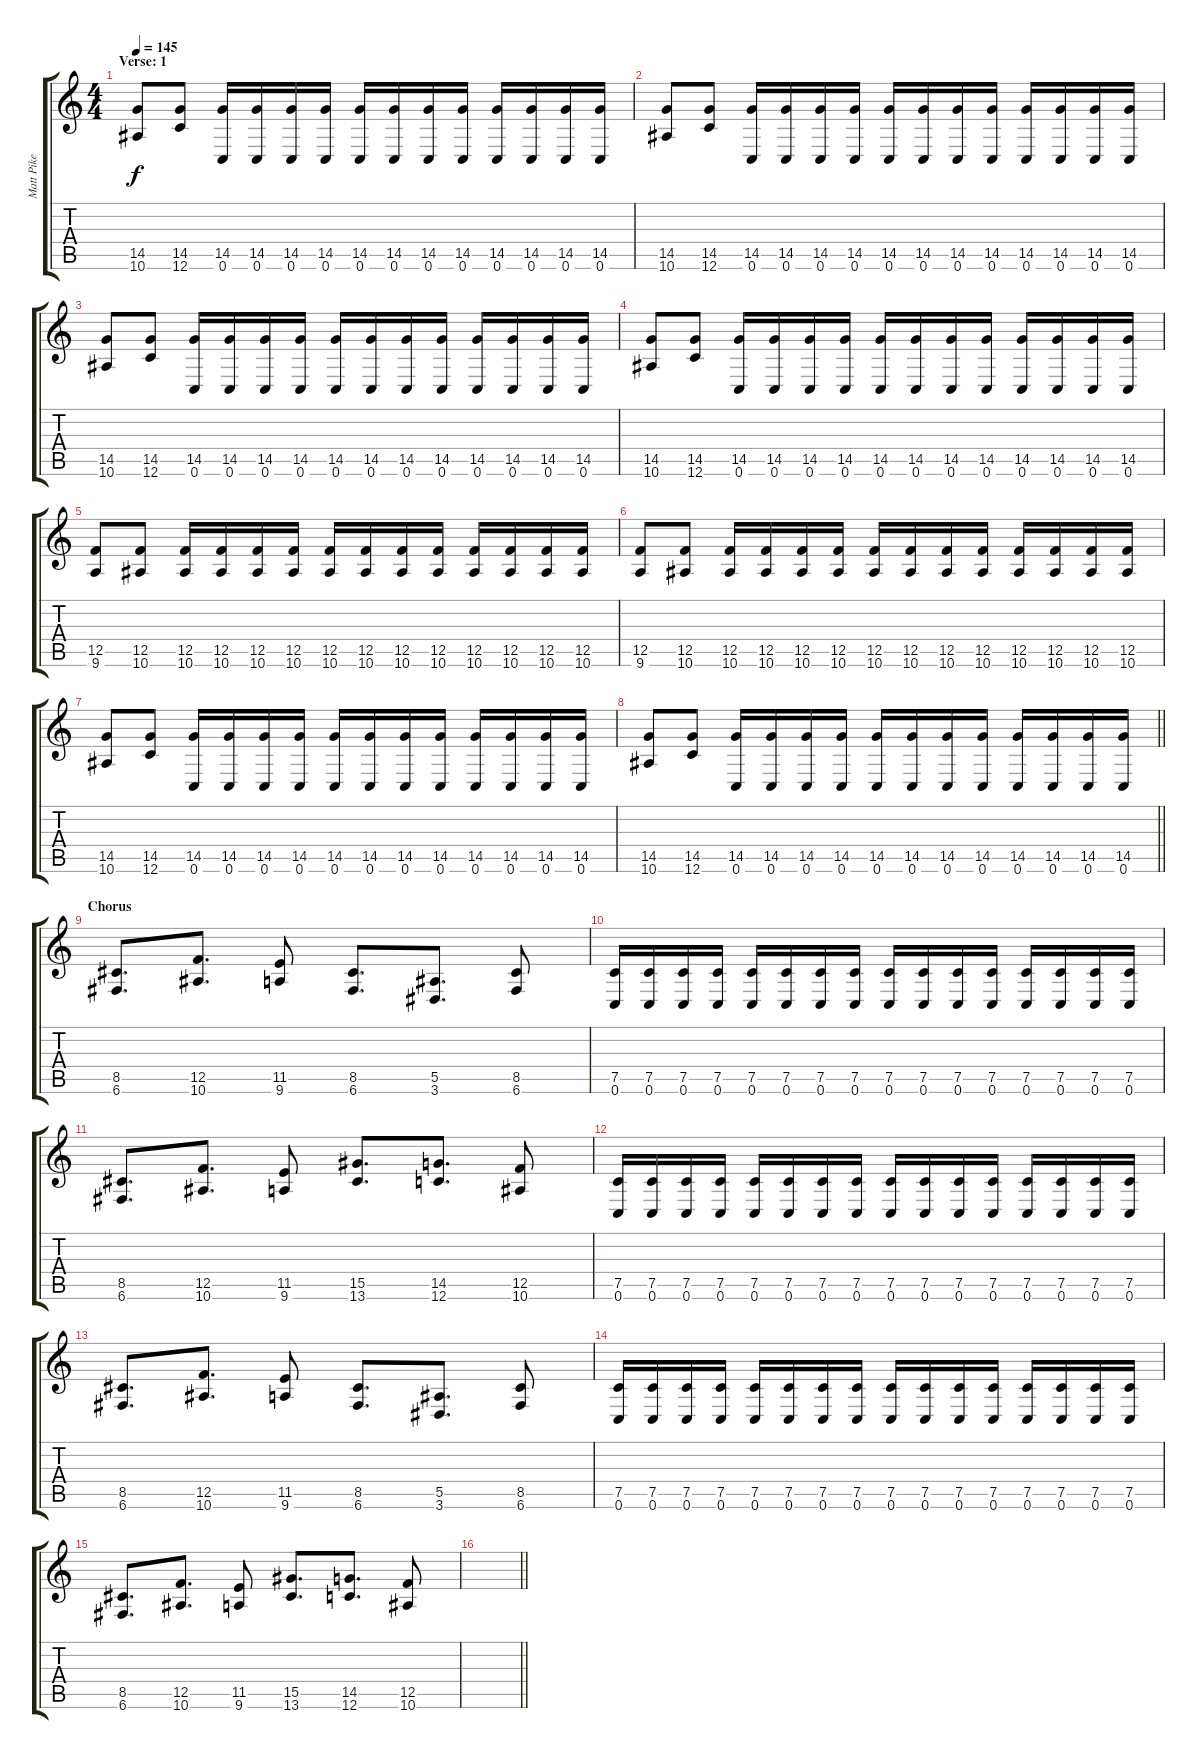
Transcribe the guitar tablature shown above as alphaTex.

\track ("Matt Pike" "Matt Pike") {instrument overdrivenguitar}
\staff {score tabs}
\tuning (C4 G3 Eb3 Bb2 F2 C2) {hide}
\ts (4 4)
\section ("" "Verse: 1")
\tempo 145
\clef g2
\ks c
(14.5 10.6).8{dy f} (14.5 12.6).8 (14.5 0.6).16 (14.5 0.6).16 (14.5 0.6).16 (14.5 0.6).16 (14.5 0.6).16 (14.5 0.6).16 (14.5 0.6).16 (14.5 0.6).16 (14.5 0.6).16 (14.5 0.6).16 (14.5 0.6).16 (14.5 0.6).16 |
(14.5 10.6).8 (14.5 12.6).8 (14.5 0.6).16 (14.5 0.6).16 (14.5 0.6).16 (14.5 0.6).16 (14.5 0.6).16 (14.5 0.6).16 (14.5 0.6).16 (14.5 0.6).16 (14.5 0.6).16 (14.5 0.6).16 (14.5 0.6).16 (14.5 0.6).16 |
(14.5 10.6).8 (14.5 12.6).8 (14.5 0.6).16 (14.5 0.6).16 (14.5 0.6).16 (14.5 0.6).16 (14.5 0.6).16 (14.5 0.6).16 (14.5 0.6).16 (14.5 0.6).16 (14.5 0.6).16 (14.5 0.6).16 (14.5 0.6).16 (14.5 0.6).16 |
(14.5 10.6).8 (14.5 12.6).8 (14.5 0.6).16 (14.5 0.6).16 (14.5 0.6).16 (14.5 0.6).16 (14.5 0.6).16 (14.5 0.6).16 (14.5 0.6).16 (14.5 0.6).16 (14.5 0.6).16 (14.5 0.6).16 (14.5 0.6).16 (14.5 0.6).16 |
(12.5 9.6).8 (12.5 10.6).8 (12.5 10.6).16 (12.5 10.6).16 (12.5 10.6).16 (12.5 10.6).16 (12.5 10.6).16 (12.5 10.6).16 (12.5 10.6).16 (12.5 10.6).16 (12.5 10.6).16 (12.5 10.6).16 (12.5 10.6).16 (12.5 10.6).16 |
(12.5 9.6).8 (12.5 10.6).8 (12.5 10.6).16 (12.5 10.6).16 (12.5 10.6).16 (12.5 10.6).16 (12.5 10.6).16 (12.5 10.6).16 (12.5 10.6).16 (12.5 10.6).16 (12.5 10.6).16 (12.5 10.6).16 (12.5 10.6).16 (12.5 10.6).16 |
(14.5 10.6).8 (14.5 12.6).8 (14.5 0.6).16 (14.5 0.6).16 (14.5 0.6).16 (14.5 0.6).16 (14.5 0.6).16 (14.5 0.6).16 (14.5 0.6).16 (14.5 0.6).16 (14.5 0.6).16 (14.5 0.6).16 (14.5 0.6).16 (14.5 0.6).16 |
\barLineRight lightlight
(14.5 10.6).8 (14.5 12.6).8 (14.5 0.6).16 (14.5 0.6).16 (14.5 0.6).16 (14.5 0.6).16 (14.5 0.6).16 (14.5 0.6).16 (14.5 0.6).16 (14.5 0.6).16 (14.5 0.6).16 (14.5 0.6).16 (14.5 0.6).16 (14.5 0.6).16 |
\section ("" "Chorus")
(8.5 6.6).8{d} (12.5 10.6).8{d} (11.5 9.6).8 (8.5 6.6).8{d} (5.5 3.6).8{d} (8.5 6.6).8 |
(7.5 0.6).16 (7.5 0.6).16 (7.5 0.6).16 (7.5 0.6).16 (7.5 0.6).16 (7.5 0.6).16 (7.5 0.6).16 (7.5 0.6).16 (7.5 0.6).16 (7.5 0.6).16 (7.5 0.6).16 (7.5 0.6).16 (7.5 0.6).16 (7.5 0.6).16 (7.5 0.6).16 (7.5 0.6).16 |
(8.5 6.6).8{d} (12.5 10.6).8{d} (11.5 9.6).8 (15.5 13.6).8{d} (14.5 12.6).8{d} (12.5 10.6).8 |
(7.5 0.6).16 (7.5 0.6).16 (7.5 0.6).16 (7.5 0.6).16 (7.5 0.6).16 (7.5 0.6).16 (7.5 0.6).16 (7.5 0.6).16 (7.5 0.6).16 (7.5 0.6).16 (7.5 0.6).16 (7.5 0.6).16 (7.5 0.6).16 (7.5 0.6).16 (7.5 0.6).16 (7.5 0.6).16 |
(8.5 6.6).8{d} (12.5 10.6).8{d} (11.5 9.6).8 (8.5 6.6).8{d} (5.5 3.6).8{d} (8.5 6.6).8 |
(7.5 0.6).16 (7.5 0.6).16 (7.5 0.6).16 (7.5 0.6).16 (7.5 0.6).16 (7.5 0.6).16 (7.5 0.6).16 (7.5 0.6).16 (7.5 0.6).16 (7.5 0.6).16 (7.5 0.6).16 (7.5 0.6).16 (7.5 0.6).16 (7.5 0.6).16 (7.5 0.6).16 (7.5 0.6).16 |
(8.5 6.6).8{d} (12.5 10.6).8{d} (11.5 9.6).8 (15.5 13.6).8{d} (14.5 12.6).8{d} (12.5 10.6).8 |
\barLineRight lightlight
